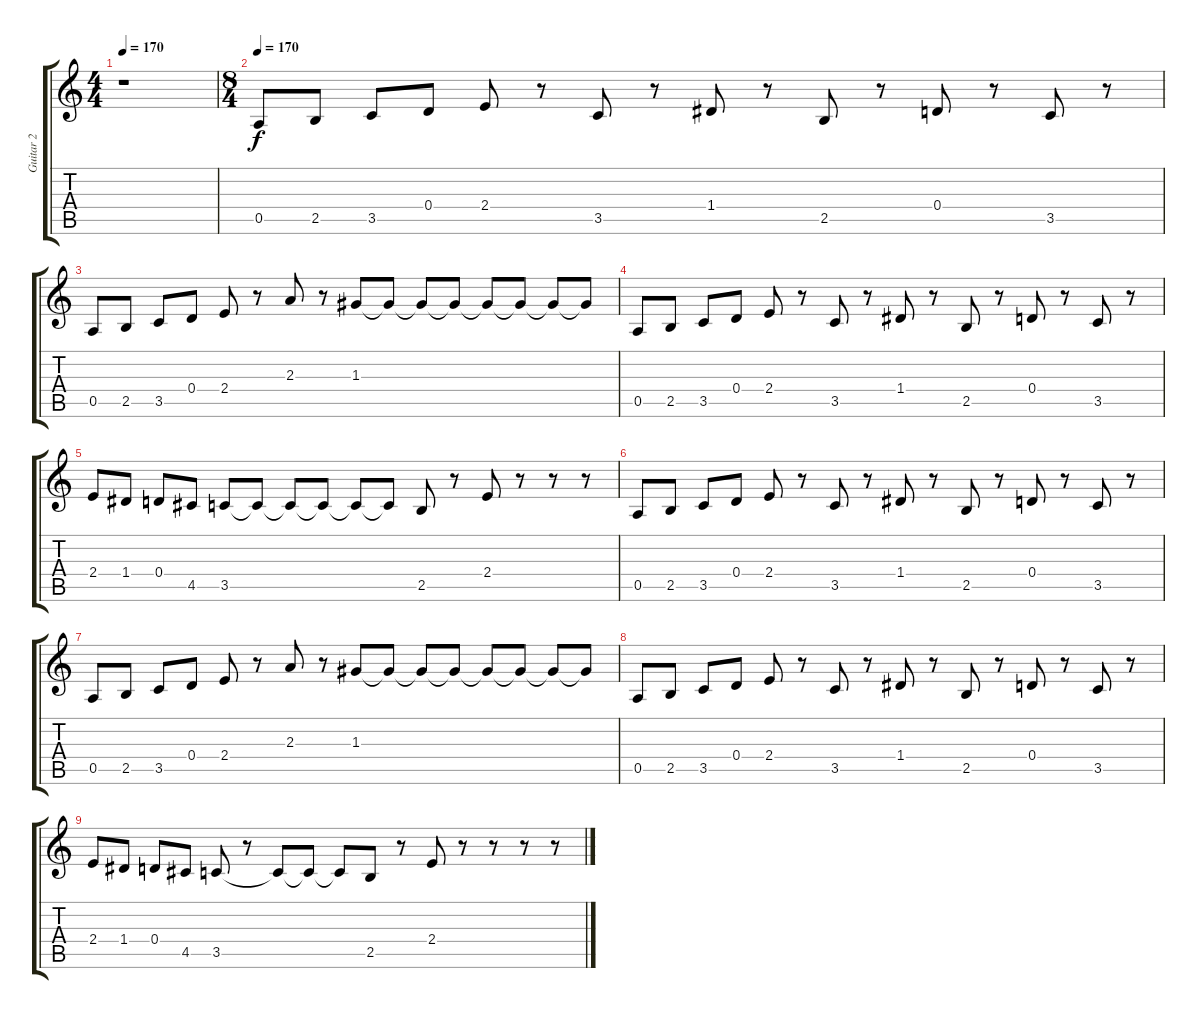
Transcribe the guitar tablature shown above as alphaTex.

\track ("Guitar 2" "Guitar 2") {instrument distortionguitar}
\staff {score tabs}
\tuning (E4 B3 G3 D3 A2 E2) {hide}
\ts (4 4)
\tempo 170
\tempo 180
\tempo 170
\clef g2
\ks c
r.1{dy f instrument distortionguitar} |
\ts (8 4)
\tempo 170
0.5.8 2.5.8 3.5.8 0.4.8 2.4.8 r.8 3.5.8 r.8 1.4.8 r.8 2.5.8 r.8 0.4.8 r.8 3.5.8 r.8 |
0.5.8 2.5.8 3.5.8 0.4.8 2.4.8 r.8 2.3.8 r.8 1.3.8 1.3{t}.8 1.3{t}.8 1.3{t}.8 1.3{t}.8 1.3{t}.8 1.3{t}.8 1.3{t}.8 |
0.5.8 2.5.8 3.5.8 0.4.8 2.4.8 r.8 3.5.8 r.8 1.4.8 r.8 2.5.8 r.8 0.4.8 r.8 3.5.8 r.8 |
2.4.8 1.4.8 0.4.8 4.5.8 3.5.8 3.5{t}.8 3.5{t}.8 3.5{t}.8 3.5{t}.8 3.5{t}.8 2.5.8 r.8 2.4.8 r.8 r.8 r.8 |
0.5.8 2.5.8 3.5.8 0.4.8 2.4.8 r.8 3.5.8 r.8 1.4.8 r.8 2.5.8 r.8 0.4.8 r.8 3.5.8 r.8 |
0.5.8 2.5.8 3.5.8 0.4.8 2.4.8 r.8 2.3.8 r.8 1.3.8 1.3{t}.8 1.3{t}.8 1.3{t}.8 1.3{t}.8 1.3{t}.8 1.3{t}.8 1.3{t}.8 |
0.5.8 2.5.8 3.5.8 0.4.8 2.4.8 r.8 3.5.8 r.8 1.4.8 r.8 2.5.8 r.8 0.4.8 r.8 3.5.8 r.8 |
2.4.8 1.4.8 0.4.8 4.5.8 3.5.8 r.8 3.5{t}.8 3.5{t}.8 3.5{t}.8 2.5.8 r.8 2.4.8 r.8 r.8 r.8 r.8
